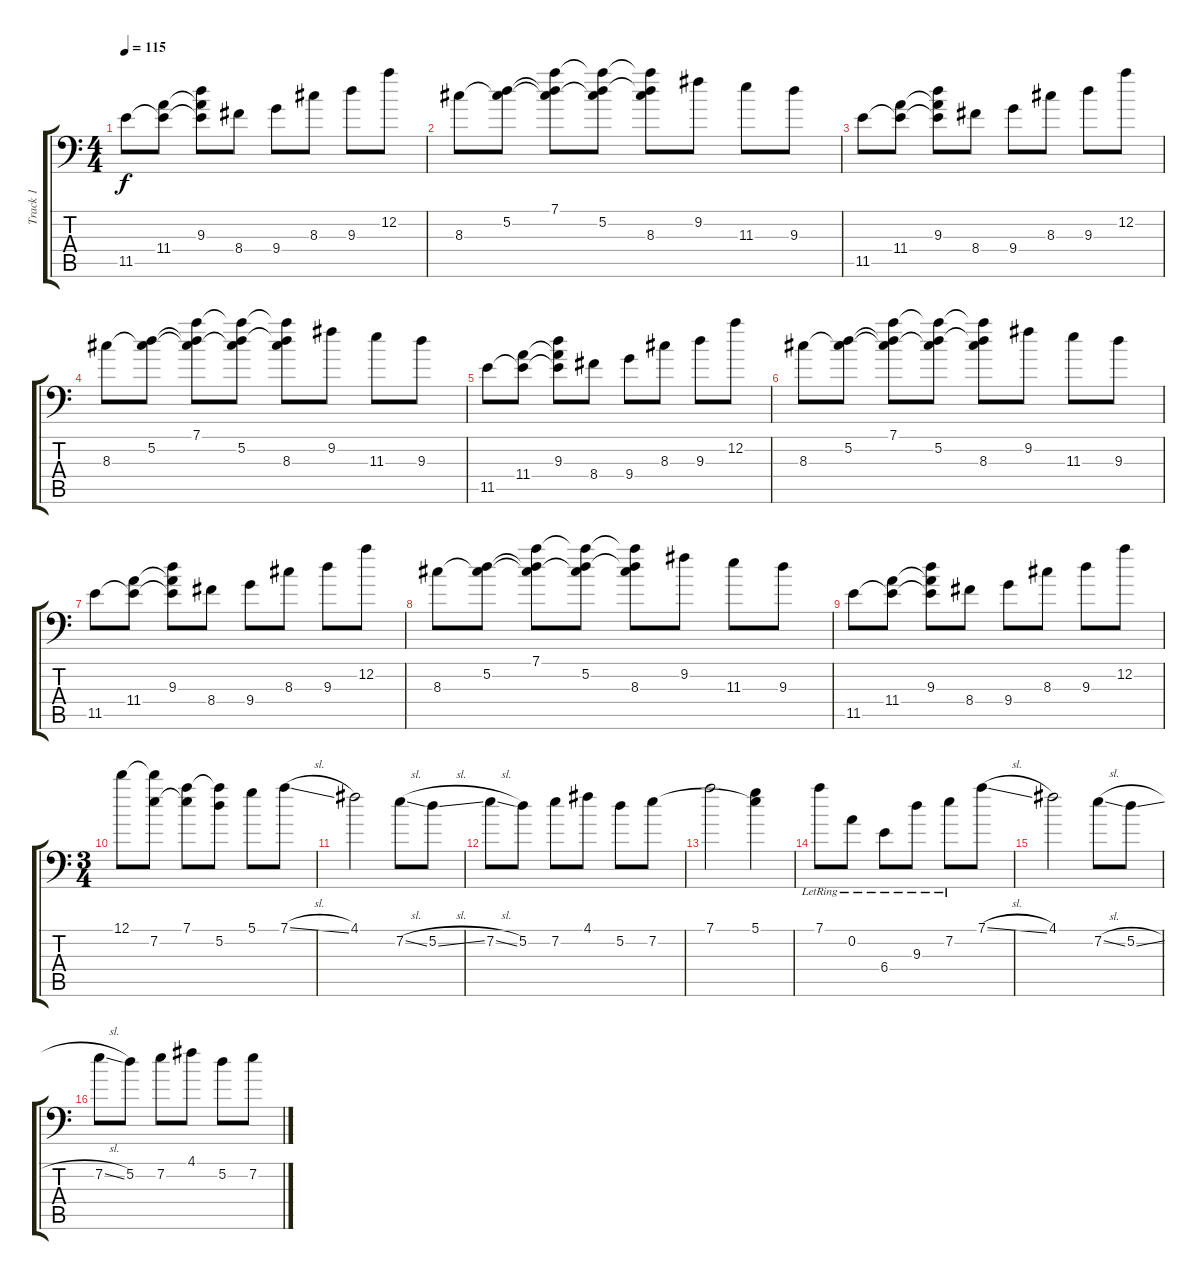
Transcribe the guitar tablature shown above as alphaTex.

\track ("Track 1" "Track 1") {instrument electricguitarjazz}
\staff {score tabs}
\tuning (D4 A3 F3 Bb2 F2 Bb1) {hide}
\ts (4 4)
\tempo 115
\clef f4
\ks c
11.5.8{dy f} (11.4 11.5{t}).8 (9.3 11.4{t} 11.5{t}).8 8.4.8 9.4.8 8.3.8 9.3.8 12.2.8 |
8.3.8 (5.2 8.3{t}).8 (7.1 5.2{t} 8.3{t}).8 (7.1{t} 5.2 8.3{t}).8 (7.1{t} 5.2{t} 8.3).8 9.2.8 11.3.8 9.3.8 |
11.5.8 (11.4 11.5{t}).8 (9.3 11.4{t} 11.5{t}).8 8.4.8 9.4.8 8.3.8 9.3.8 12.2.8 |
8.3.8 (5.2 8.3{t}).8 (7.1 5.2{t} 8.3{t}).8 (7.1{t} 5.2 8.3{t}).8 (7.1{t} 5.2{t} 8.3).8 9.2.8 11.3.8 9.3.8 |
11.5.8 (11.4 11.5{t}).8 (9.3 11.4{t} 11.5{t}).8 8.4.8 9.4.8 8.3.8 9.3.8 12.2.8 |
8.3.8 (5.2 8.3{t}).8 (7.1 5.2{t} 8.3{t}).8 (7.1{t} 5.2 8.3{t}).8 (7.1{t} 5.2{t} 8.3).8 9.2.8 11.3.8 9.3.8 |
11.5.8 (11.4 11.5{t}).8 (9.3 11.4{t} 11.5{t}).8 8.4.8 9.4.8 8.3.8 9.3.8 12.2.8 |
8.3.8 (5.2 8.3{t}).8 (7.1 5.2{t} 8.3{t}).8 (7.1{t} 5.2 8.3{t}).8 (7.1{t} 5.2{t} 8.3).8 9.2.8 11.3.8 9.3.8 |
11.5.8 (11.4 11.5{t}).8 (9.3 11.4{t} 11.5{t}).8 8.4.8 9.4.8 8.3.8 9.3.8 12.2.8 |
\ts (3 4)
12.1.8 (12.1{t} 7.2).8 (7.1 7.2{t}).8 (7.1{t} 5.2).8 5.1.8 7.1{sl}.8 |
4.1.2 7.2{sl}.8 5.2{sl}.8 |
7.2{sl}.8 5.2.8 7.2.8 4.1.8 5.2.8 7.2.8 |
7.1.2 (5.1 7.2{t}).4 |
7.1{lr}.8 0.2{lr}.8 6.4{lr}.8 9.3{lr}.8 7.2{lr}.8 7.1{sl}.8 |
4.1.2 7.2{sl}.8 5.2{sl}.8 |
7.2{sl}.8 5.2.8 7.2.8 4.1.8 5.2.8 7.2.8
